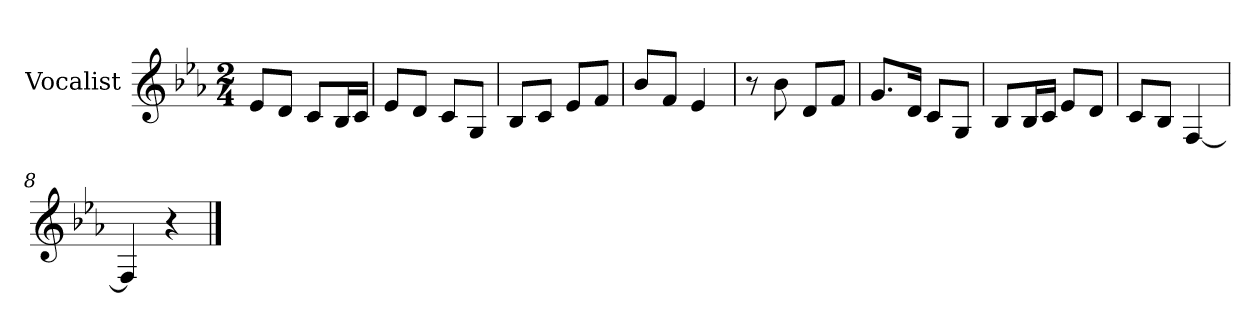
**kern
*part1
*staff1
*I"Vocalist
*k[b-e-a-]
*E-:
*M2/4
=
8e-L
8dJ
8cL
16B-L
16cJJ
=1
8e-L
8dJ
8cL
8GJ
=2
8B-L
8cJ
8e-L
8fJ
=3
8b-L
8fJ
4e-
=4
8r
8b-
8dL
8fJ
=5
8.gL
16dJk
8cL
8GJ
=6
8B-L
16B-L
16cJJ
8e-L
8dJ
=7
8cL
8B-J
[4F
=8
4F]
4r
==
*-
